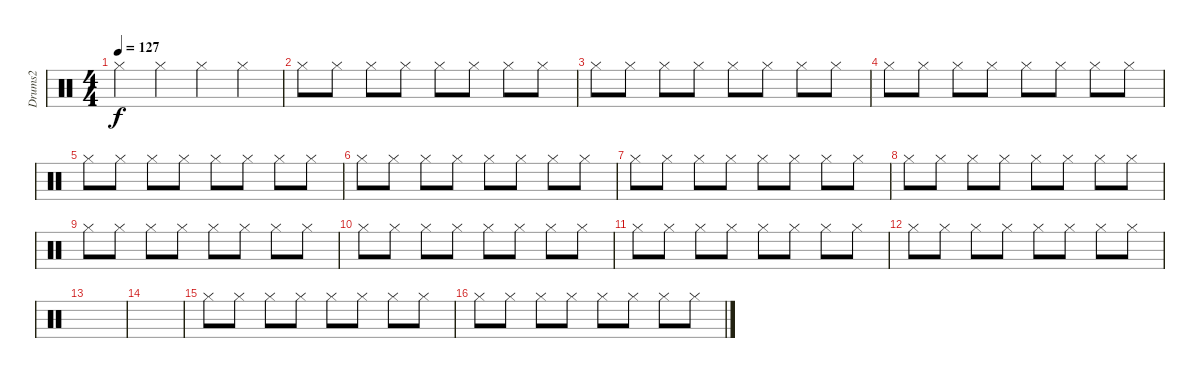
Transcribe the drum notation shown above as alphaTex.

\track ("Drums2" "Drums2") {instrument percussion}
\staff {score}
\articulation defaults
\ts (4 4)
\tempo 127
\clef neutral
\ks c "Hi-Hat (closed)".4{dy f} "Hi-Hat (closed)".4 "Hi-Hat (closed)".4 "Hi-Hat (closed)".4
|
"Hi-Hat (closed)".8 "Hi-Hat (closed)".8 "Hi-Hat (closed)".8 "Hi-Hat (closed)".8 "Hi-Hat (closed)".8 "Hi-Hat (closed)".8 "Hi-Hat (closed)".8 "Hi-Hat (closed)".8 |
"Hi-Hat (closed)".8 "Hi-Hat (closed)".8 "Hi-Hat (closed)".8 "Hi-Hat (closed)".8 "Hi-Hat (closed)".8 "Hi-Hat (closed)".8 "Hi-Hat (closed)".8 "Hi-Hat (closed)".8 |
"Hi-Hat (closed)".8 "Hi-Hat (closed)".8 "Hi-Hat (closed)".8 "Hi-Hat (closed)".8 "Hi-Hat (closed)".8 "Hi-Hat (closed)".8 "Hi-Hat (closed)".8 "Hi-Hat (closed)".8 |
"Hi-Hat (closed)".8 "Hi-Hat (closed)".8 "Hi-Hat (closed)".8 "Hi-Hat (closed)".8 "Hi-Hat (closed)".8 "Hi-Hat (closed)".8 "Hi-Hat (closed)".8 "Hi-Hat (closed)".8 |
"Hi-Hat (closed)".8 "Hi-Hat (closed)".8 "Hi-Hat (closed)".8 "Hi-Hat (closed)".8 "Hi-Hat (closed)".8 "Hi-Hat (closed)".8 "Hi-Hat (closed)".8 "Hi-Hat (closed)".8 |
"Hi-Hat (closed)".8 "Hi-Hat (closed)".8 "Hi-Hat (closed)".8 "Hi-Hat (closed)".8 "Hi-Hat (closed)".8 "Hi-Hat (closed)".8 "Hi-Hat (closed)".8 "Hi-Hat (closed)".8 |
"Hi-Hat (closed)".8 "Hi-Hat (closed)".8 "Hi-Hat (closed)".8 "Hi-Hat (closed)".8 "Hi-Hat (closed)".8 "Hi-Hat (closed)".8 "Hi-Hat (closed)".8 "Hi-Hat (closed)".8 |
"Hi-Hat (closed)".8 "Hi-Hat (closed)".8 "Hi-Hat (closed)".8 "Hi-Hat (closed)".8 "Hi-Hat (closed)".8 "Hi-Hat (closed)".8 "Hi-Hat (closed)".8 "Hi-Hat (closed)".8 |
"Hi-Hat (closed)".8 "Hi-Hat (closed)".8 "Hi-Hat (closed)".8 "Hi-Hat (closed)".8 "Hi-Hat (closed)".8 "Hi-Hat (closed)".8 "Hi-Hat (closed)".8 "Hi-Hat (closed)".8 |
"Hi-Hat (closed)".8 "Hi-Hat (closed)".8 "Hi-Hat (closed)".8 "Hi-Hat (closed)".8 "Hi-Hat (closed)".8 "Hi-Hat (closed)".8 "Hi-Hat (closed)".8 "Hi-Hat (closed)".8 |
"Hi-Hat (closed)".8 "Hi-Hat (closed)".8 "Hi-Hat (closed)".8 "Hi-Hat (closed)".8 "Hi-Hat (closed)".8 "Hi-Hat (closed)".8 "Hi-Hat (closed)".8 "Hi-Hat (closed)".8 |
|
|
"Hi-Hat (closed)".8 "Hi-Hat (closed)".8 "Hi-Hat (closed)".8 "Hi-Hat (closed)".8 "Hi-Hat (closed)".8 "Hi-Hat (closed)".8 "Hi-Hat (closed)".8 "Hi-Hat (closed)".8 |
"Hi-Hat (closed)".8 "Hi-Hat (closed)".8 "Hi-Hat (closed)".8 "Hi-Hat (closed)".8 "Hi-Hat (closed)".8 "Hi-Hat (closed)".8 "Hi-Hat (closed)".8 "Hi-Hat (closed)".8
